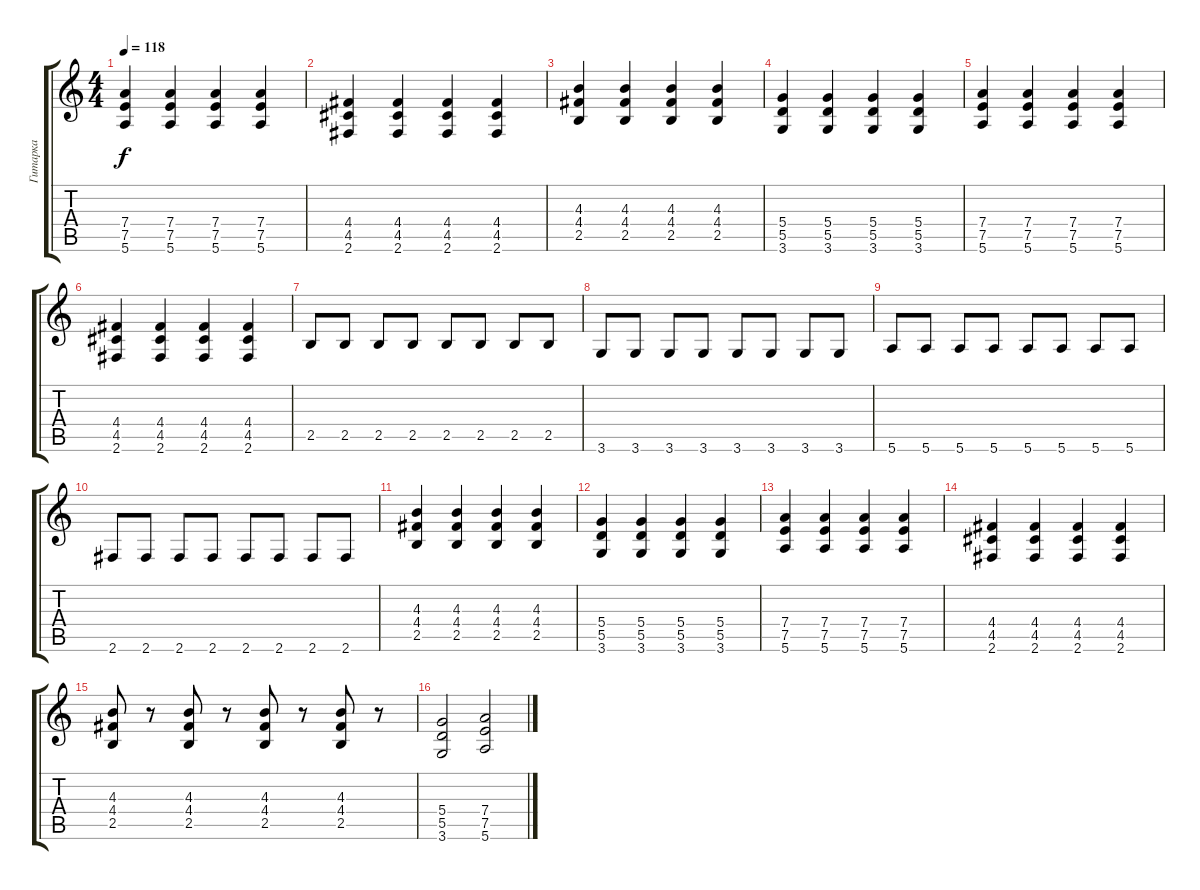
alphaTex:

\track ("Гитарка" "Гитарка") {instrument distortionguitar}
\staff {score tabs}
\tuning (E4 B3 G3 D3 A2 E2) {hide}
\ts (4 4)
\tempo 118
\clef g2
\ks c
(7.4 7.5 5.6).4{dy f} (7.4 7.5 5.6).4 (7.4 7.5 5.6).4 (7.4 7.5 5.6).4 |
(4.4 4.5 2.6).4 (4.4 4.5 2.6).4 (4.4 4.5 2.6).4 (4.4 4.5 2.6).4 |
(4.3 4.4 2.5).4 (4.3 4.4 2.5).4 (4.3 4.4 2.5).4 (4.3 4.4 2.5).4 |
(5.4 5.5 3.6).4 (5.4 5.5 3.6).4 (5.4 5.5 3.6).4 (5.4 5.5 3.6).4 |
(7.4 7.5 5.6).4 (7.4 7.5 5.6).4 (7.4 7.5 5.6).4 (7.4 7.5 5.6).4 |
(4.4 4.5 2.6).4 (4.4 4.5 2.6).4 (4.4 4.5 2.6).4 (4.4 4.5 2.6).4 |
2.5.8 2.5.8 2.5.8 2.5.8 2.5.8 2.5.8 2.5.8 2.5.8 |
3.6.8 3.6.8 3.6.8 3.6.8 3.6.8 3.6.8 3.6.8 3.6.8 |
5.6.8 5.6.8 5.6.8 5.6.8 5.6.8 5.6.8 5.6.8 5.6.8 |
2.6.8 2.6.8 2.6.8 2.6.8 2.6.8 2.6.8 2.6.8 2.6.8 |
(4.3 4.4 2.5).4 (4.3 4.4 2.5).4 (4.3 4.4 2.5).4 (4.3 4.4 2.5).4 |
(5.4 5.5 3.6).4 (5.4 5.5 3.6).4 (5.4 5.5 3.6).4 (5.4 5.5 3.6).4 |
(7.4 7.5 5.6).4 (7.4 7.5 5.6).4 (7.4 7.5 5.6).4 (7.4 7.5 5.6).4 |
(4.4 4.5 2.6).4 (4.4 4.5 2.6).4 (4.4 4.5 2.6).4 (4.4 4.5 2.6).4 |
(4.3 4.4 2.5).8 r.8 (4.3 4.4 2.5).8 r.8 (4.3 4.4 2.5).8 r.8 (4.3 4.4 2.5).8 r.8 |
(5.4 5.5 3.6).2 (7.4 7.5 5.6).2
